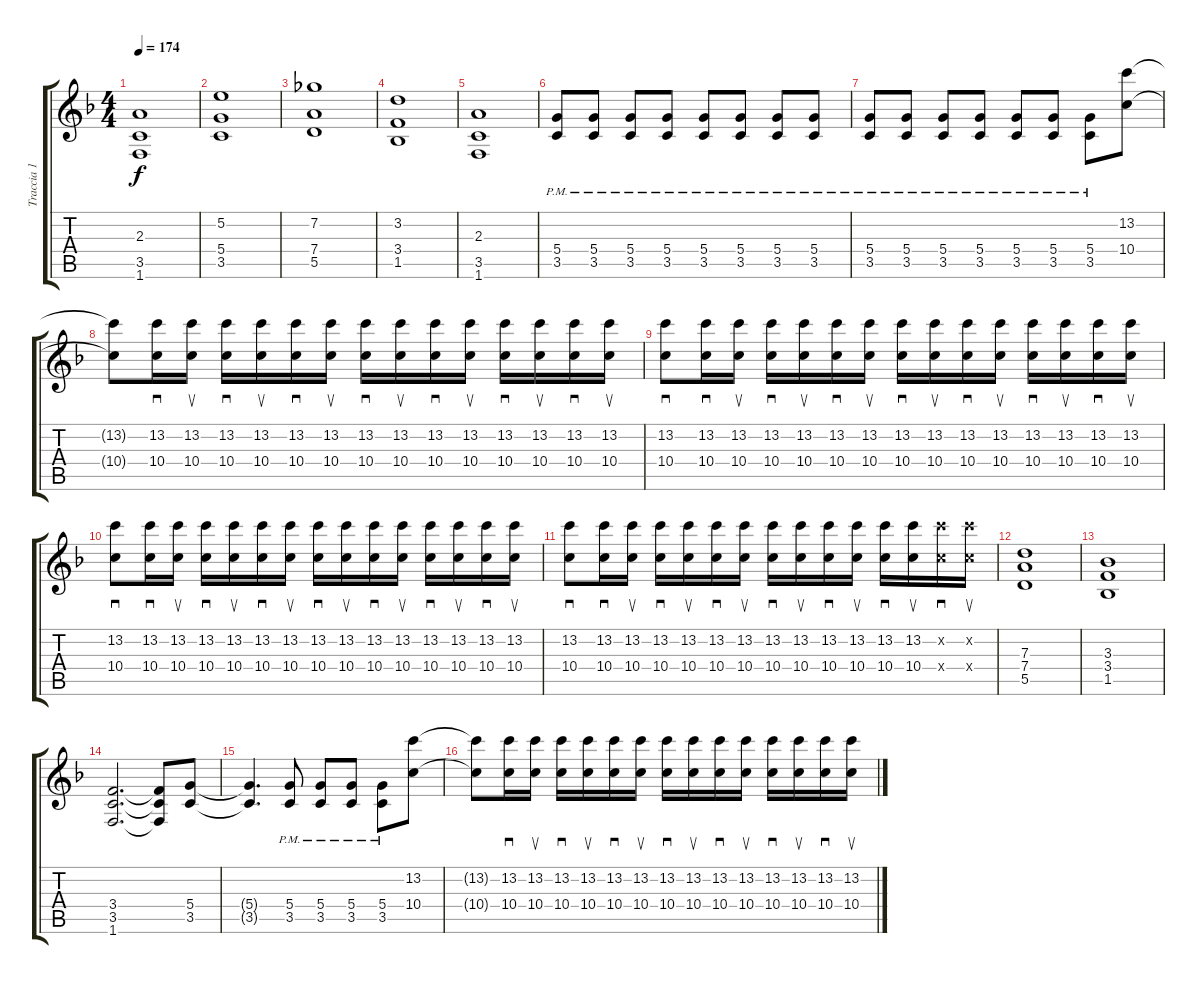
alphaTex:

\track ("Traccia 1" "Traccia 1") {instrument distortionguitar}
\staff {score tabs}
\tuning (E4 B3 G3 D3 A2 E2) {hide}
\ts (4 4)
\tempo 174
\clef g2
\ks dminor
(2.3 3.5 1.6).1{dy f} |
(5.2 5.4 3.5).1 |
(7.2 7.4 5.5).1 |
(3.2 3.4 1.5).1 |
(2.3 3.5 1.6).1 |
(5.4{pm} 3.5{pm}).8 (5.4{pm} 3.5{pm}).8 (5.4{pm} 3.5{pm}).8 (5.4{pm} 3.5{pm}).8 (5.4{pm} 3.5{pm}).8 (5.4{pm} 3.5{pm}).8 (5.4{pm} 3.5{pm}).8 (5.4{pm} 3.5{pm}).8 |
(5.4{pm} 3.5{pm}).8 (5.4{pm} 3.5{pm}).8 (5.4{pm} 3.5{pm}).8 (5.4{pm} 3.5{pm}).8 (5.4{pm} 3.5{pm}).8 (5.4{pm} 3.5{pm}).8 (5.4{pm} 3.5{pm}).8 (13.2 10.4).8 |
(13.2{t} 10.4{t}).8 (13.2 10.4).16{sd} (13.2 10.4).16{su} (13.2 10.4).16{sd} (13.2 10.4).16{su} (13.2 10.4).16{sd} (13.2 10.4).16{su} (13.2 10.4).16{sd} (13.2 10.4).16{su} (13.2 10.4).16{sd} (13.2 10.4).16{su} (13.2 10.4).16{sd} (13.2 10.4).16{su} (13.2 10.4).16{sd} (13.2 10.4).16{su} |
(13.2 10.4).8{sd} (13.2 10.4).16{sd} (13.2 10.4).16{su} (13.2 10.4).16{sd} (13.2 10.4).16{su} (13.2 10.4).16{sd} (13.2 10.4).16{su} (13.2 10.4).16{sd} (13.2 10.4).16{su} (13.2 10.4).16{sd} (13.2 10.4).16{su} (13.2 10.4).16{sd} (13.2 10.4).16{su} (13.2 10.4).16{sd} (13.2 10.4).16{su} |
(13.2 10.4).8{sd} (13.2 10.4).16{sd} (13.2 10.4).16{su} (13.2 10.4).16{sd} (13.2 10.4).16{su} (13.2 10.4).16{sd} (13.2 10.4).16{su} (13.2 10.4).16{sd} (13.2 10.4).16{su} (13.2 10.4).16{sd} (13.2 10.4).16{su} (13.2 10.4).16{sd} (13.2 10.4).16{su} (13.2 10.4).16{sd} (13.2 10.4).16{su} |
(13.2 10.4).8{sd} (13.2 10.4).16{sd} (13.2 10.4).16{su} (13.2 10.4).16{sd} (13.2 10.4).16{su} (13.2 10.4).16{sd} (13.2 10.4).16{su} (13.2 10.4).16{sd} (13.2 10.4).16{su} (13.2 10.4).16{sd} (13.2 10.4).16{su} (13.2 10.4).16{sd} (13.2 10.4).16{su} (13.2{x} 10.4{x}).16{sd} (13.2{x} 10.4{x}).16{su} |
(7.3 7.4 5.5).1 |
(3.3 3.4 1.5).1 |
(3.4 3.5 1.6).2{d} (3.4{t} 3.5{t} 1.6{t}).8 (5.4 3.5).8 |
(5.4{t} 3.5{t}).4{d} (5.4{pm} 3.5{pm}).8 (5.4{pm} 3.5{pm}).8 (5.4{pm} 3.5{pm}).8 (5.4{pm} 3.5{pm}).8 (13.2 10.4).8 |
(13.2{t} 10.4{t}).8 (13.2 10.4).16{sd} (13.2 10.4).16{su} (13.2 10.4).16{sd} (13.2 10.4).16{su} (13.2 10.4).16{sd} (13.2 10.4).16{su} (13.2 10.4).16{sd} (13.2 10.4).16{su} (13.2 10.4).16{sd} (13.2 10.4).16{su} (13.2 10.4).16{sd} (13.2 10.4).16{su} (13.2 10.4).16{sd} (13.2 10.4).16{su}
